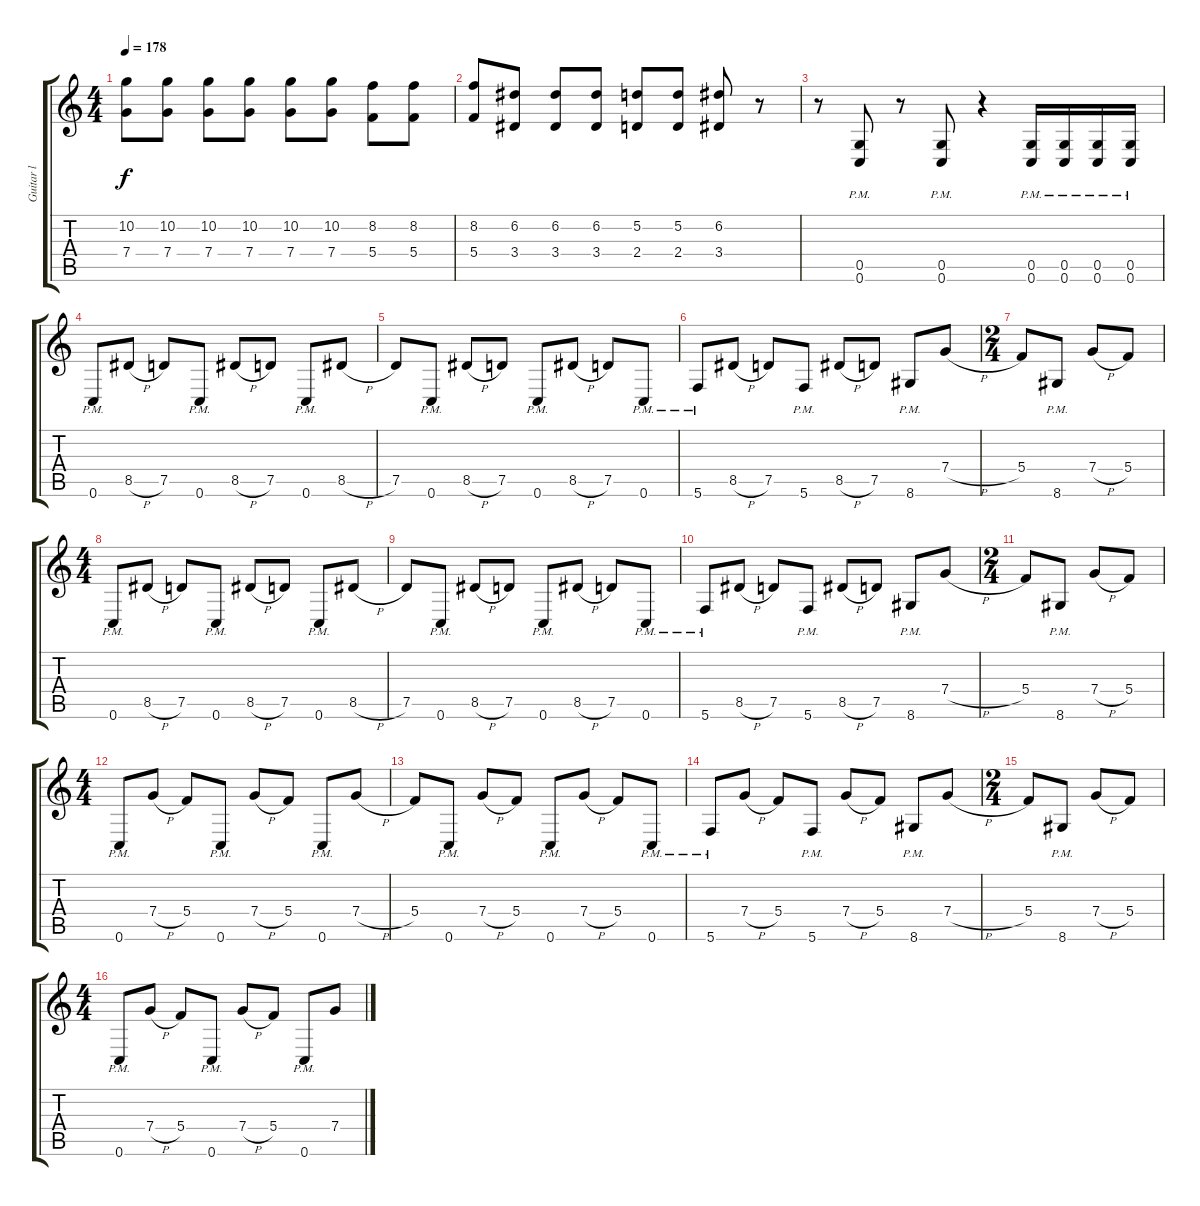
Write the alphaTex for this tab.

\track ("Guitar l" "Guitar l") {instrument distortionguitar}
\staff {score tabs}
\tuning (D4 A3 F3 C3 G2 C2) {hide}
\ts (4 4)
\tempo 178
\clef g2
\ks c
(10.2 7.4).8{dy f} (10.2 7.4).8 (10.2 7.4).8 (10.2 7.4).8 (10.2 7.4).8 (10.2 7.4).8 (8.2 5.4).8 (8.2 5.4).8 |
(8.2 5.4).8 (6.2 3.4).8 (6.2 3.4).8 (6.2 3.4).8 (5.2 2.4).8 (5.2 2.4).8 (6.2 3.4).8 r.8 |
r.8 (0.5{pm} 0.6{pm}).8 r.8 (0.5{pm} 0.6{pm}).8 r.4 (0.5{pm} 0.6{pm}).16 (0.5{pm} 0.6{pm}).16 (0.5{pm} 0.6{pm}).16 (0.5{pm} 0.6{pm}).16 |
0.6{pm}.8 8.5{h}.8 7.5.8 0.6{pm}.8 8.5{h}.8 7.5.8 0.6{pm}.8 8.5{h}.8 |
7.5.8 0.6{pm}.8 8.5{h}.8 7.5.8 0.6{pm}.8 8.5{h}.8 7.5.8 0.6{pm}.8 |
5.6{pm}.8 8.5{h}.8 7.5.8 5.6{pm}.8 8.5{h}.8 7.5.8 8.6{pm}.8 7.4{h}.8 |
\ts (2 4)
5.4.8 8.6{pm}.8 7.4{h}.8 5.4.8 |
\ts (4 4)
0.6{pm}.8 8.5{h}.8 7.5.8 0.6{pm}.8 8.5{h}.8 7.5.8 0.6{pm}.8 8.5{h}.8 |
7.5.8 0.6{pm}.8 8.5{h}.8 7.5.8 0.6{pm}.8 8.5{h}.8 7.5.8 0.6{pm}.8 |
5.6{pm}.8 8.5{h}.8 7.5.8 5.6{pm}.8 8.5{h}.8 7.5.8 8.6{pm}.8 7.4{h}.8 |
\ts (2 4)
5.4.8 8.6{pm}.8 7.4{h}.8 5.4.8 |
\ts (4 4)
0.6{pm}.8 7.4{h}.8 5.4.8 0.6{pm}.8 7.4{h}.8 5.4.8 0.6{pm}.8 7.4{h}.8 |
5.4.8 0.6{pm}.8 7.4{h}.8 5.4.8 0.6{pm}.8 7.4{h}.8 5.4.8 0.6{pm}.8 |
5.6{pm}.8 7.4{h}.8 5.4.8 5.6{pm}.8 7.4{h}.8 5.4.8 8.6{pm}.8 7.4{h}.8 |
\ts (2 4)
5.4.8 8.6{pm}.8 7.4{h}.8 5.4.8 |
\ts (4 4)
0.6{pm}.8 7.4{h}.8 5.4.8 0.6{pm}.8 7.4{h}.8 5.4.8 0.6{pm}.8 7.4{h}.8
